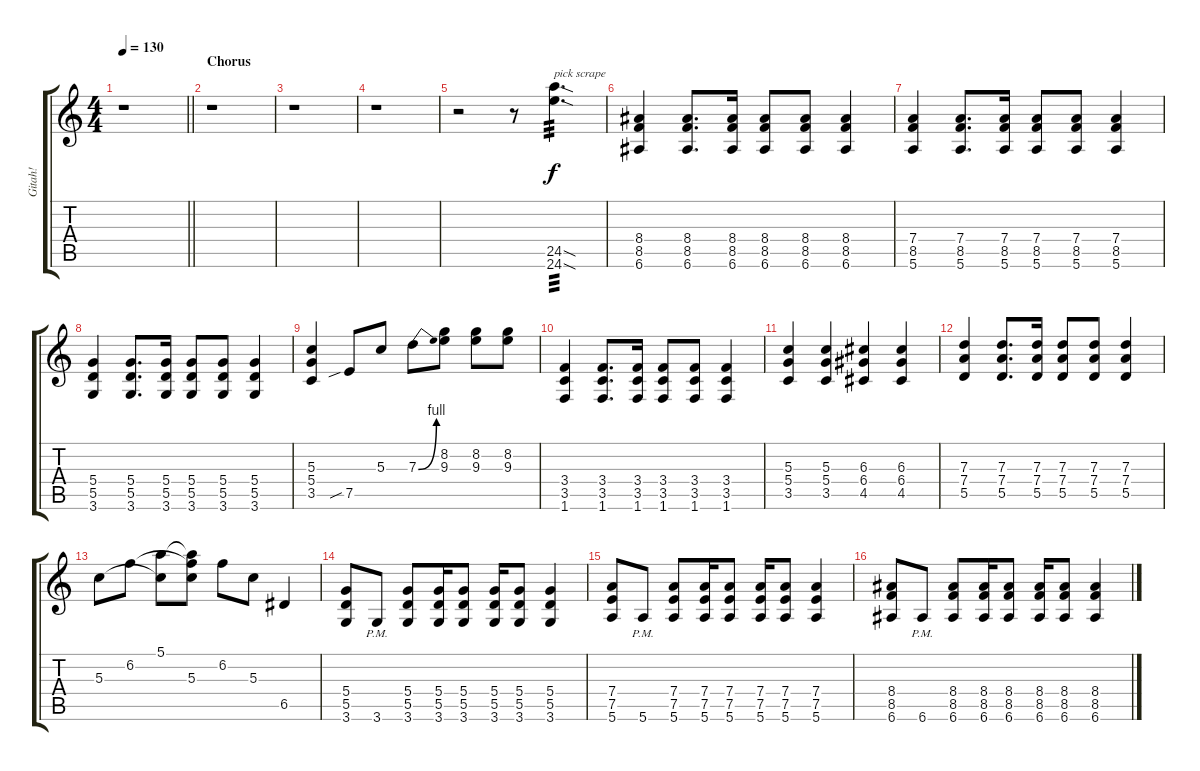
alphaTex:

\track ("Gitah!" "Gitah!") {instrument overdrivenguitar}
\staff {score tabs}
\tuning (E4 B3 G3 D3 A2 E2) {hide}
\ts (4 4)
\tempo 130
\clef g2
\barLineRight lightlight
\ks c
r.1{dy f} |
\section ("" "Chorus")
r.1 |
r.1 |
r.1 |
r.2 r.8 (24.5{sod} 24.6{sod}).4{d txt "pick scrape" tp 3} |
(8.4 8.5 6.6).4 (8.4 8.5 6.6).8{d} (8.4 8.5 6.6).16 (8.4 8.5 6.6).8 (8.4 8.5 6.6).8 (8.4 8.5 6.6).4 |
(7.4 8.5 5.6).4 (7.4 8.5 5.6).8{d} (7.4 8.5 5.6).16 (7.4 8.5 5.6).8 (7.4 8.5 5.6).8 (7.4 8.5 5.6).4 |
(5.4 5.5 3.6).4 (5.4 5.5 3.6).8{d} (5.4 5.5 3.6).16 (5.4 5.5 3.6).8 (5.4 5.5 3.6).8 (5.4 5.5 3.6).4 |
(5.3 5.4 3.5).4 7.5{sib}.8 5.3.8 7.3{be (bend 0 0 60 4)}.8 (8.2 9.3).8 (8.2 9.3).8 (8.2 9.3).8 |
(3.4 3.5 1.6).4 (3.4 3.5 1.6).8{d} (3.4 3.5 1.6).16 (3.4 3.5 1.6).8 (3.4 3.5 1.6).8 (3.4 3.5 1.6).4 |
(5.3 5.4 3.5).4 (5.3 5.4 3.5).4 (6.3 6.4 4.5).4 (6.3 6.4 4.5).4 |
(7.3 7.4 5.5).4 (7.3 7.4 5.5).8{d} (7.3 7.4 5.5).16 (7.3 7.4 5.5).8 (7.3 7.4 5.5).8 (7.3 7.4 5.5).4 |
5.3.8 6.2.8 (5.1 5.3{t}).8 (5.1{t} 6.2{t} 5.3).8 6.2.8 5.3.8 6.5.4 |
(5.4 5.5 3.6).8 3.6{pm}.8 (5.4 5.5 3.6).8 (5.4 5.5 3.6).16 (5.4 5.5 3.6).8 (5.4 5.5 3.6).16 (5.4 5.5 3.6).8 (5.4 5.5 3.6).4 |
(7.4 7.5 5.6).8 5.6{pm}.8 (7.4 7.5 5.6).8 (7.4 7.5 5.6).16 (7.4 7.5 5.6).8 (7.4 7.5 5.6).16 (7.4 7.5 5.6).8 (7.4 7.5 5.6).4 |
(8.4 8.5 6.6).8 6.6{pm}.8 (8.4 8.5 6.6).8 (8.4 8.5 6.6).16 (8.4 8.5 6.6).8 (8.4 8.5 6.6).16 (8.4 8.5 6.6).8 (8.4 8.5 6.6).4
